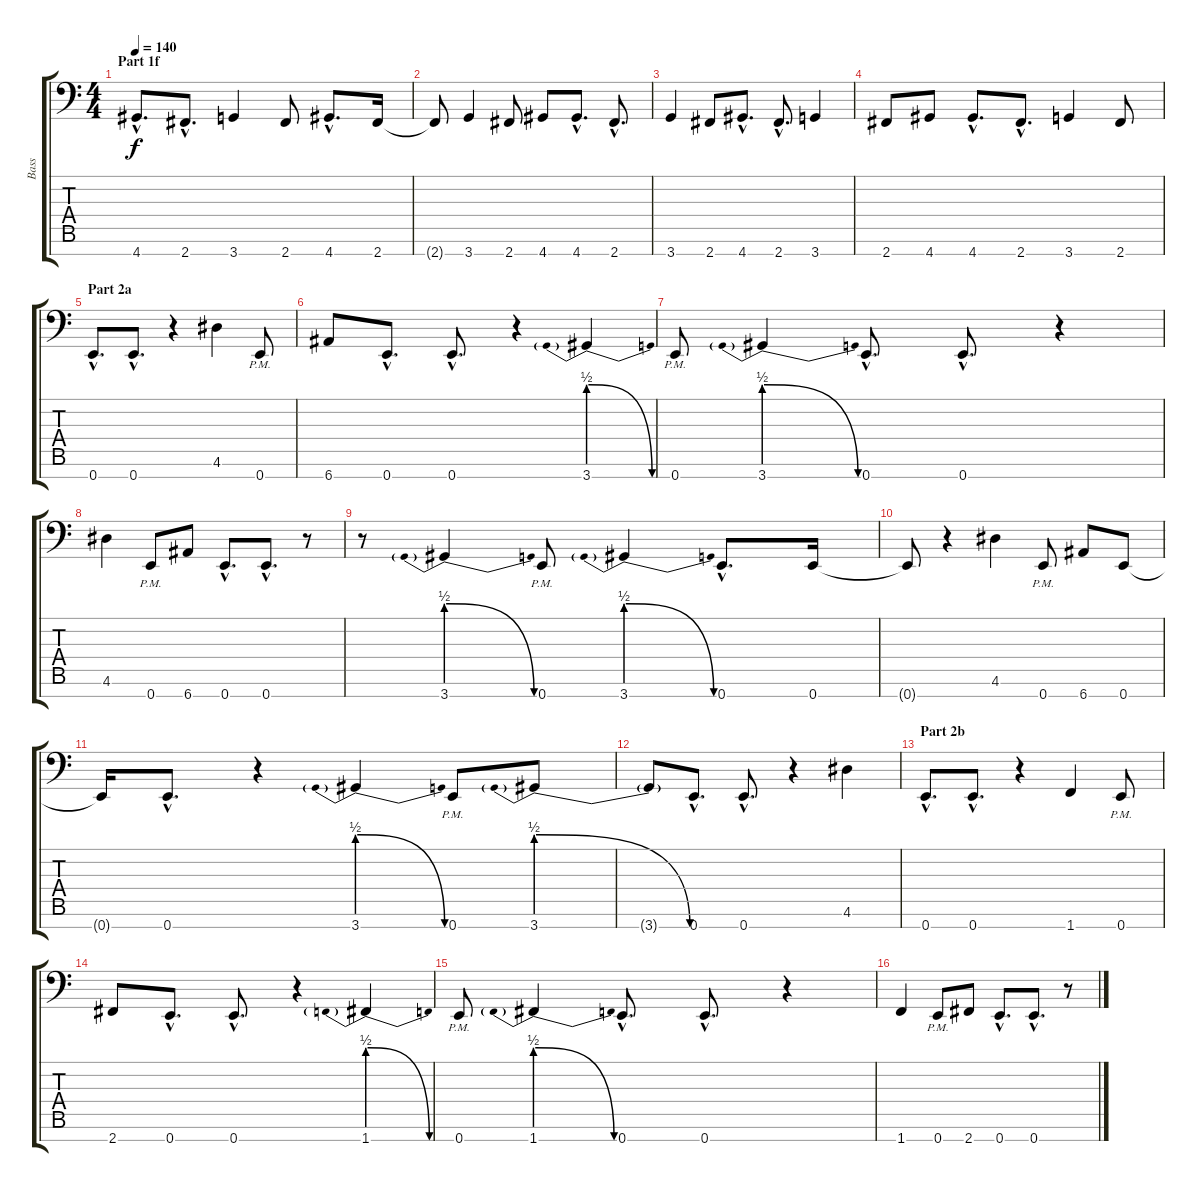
\track ("Bass" "Bass") {instrument electricbasspick}
\staff {score tabs}
\tuning (B3 G3 D3 A2 E2 B1 E1) {hide}
\ts (4 4)
\section ("" "Part 1f")
\tempo 140
\clef f4
\ks c
4.7{hac}.8{d dy f} 2.7{hac}.8{d} 3.7.4 2.7.8 4.7{hac}.8{d} 2.7.16 |
2.7{t}.8 3.7.4 2.7.8 4.7.8 4.7{hac}.8{d} 2.7{hac}.8{d} |
3.7.4 2.7.8 4.7{hac}.8{d} 2.7{hac}.8{d} 3.7.4 |
2.7.8 4.7.8 4.7{hac}.8{d} 2.7{hac}.8{d} 3.7.4 2.7.8 |
\section ("" "Part 2a")
0.7{hac}.8{d} 0.7{hac}.8{d} r.4 4.6.4 0.7{pm}.8 |
6.7.8 0.7{hac}.8{d} 0.7{hac}.8{d} r.4 3.7{be (prebendrelease 0 2 60 0)}.4 |
0.7{pm}.8 3.7{be (prebendrelease 0 2 60 0)}.4 0.7{hac}.8{d} 0.7{hac}.8{d} r.4 |
4.6.4 0.7{pm}.8 6.7.8 0.7{hac}.8{d} 0.7{hac}.8{d} r.8 |
r.8 3.7{be (prebendrelease 0 2 60 0)}.4 0.7{pm}.8 3.7{be (prebendrelease 0 2 60 0)}.4 0.7{hac}.8{d} 0.7.16 |
0.7{t}.8 r.4 4.6.4 0.7{pm}.8 6.7.8 0.7.8 |
0.7{t}.16 0.7{hac}.8{d} r.4 3.7{be (prebendrelease 0 2 60 0)}.4 0.7{pm}.8 3.7{be (prebendrelease 0 2 60 0)}.8 |
3.7{t}.8 0.7{hac}.8{d} 0.7{hac}.8{d} r.4 4.6.4 |
\section ("" "Part 2b")
0.7{hac}.8{d} 0.7{hac}.8{d} r.4 1.7.4 0.7{pm}.8 |
2.7.8 0.7{hac}.8{d} 0.7{hac}.8{d} r.4 1.7{be (prebendrelease 0 2 60 0)}.4 |
0.7{pm}.8 1.7{be (prebendrelease 0 2 60 0)}.4 0.7{hac}.8{d} 0.7{hac}.8{d} r.4 |
1.7.4 0.7{pm}.8 2.7.8 0.7{hac}.8{d} 0.7{hac}.8{d} r.8
